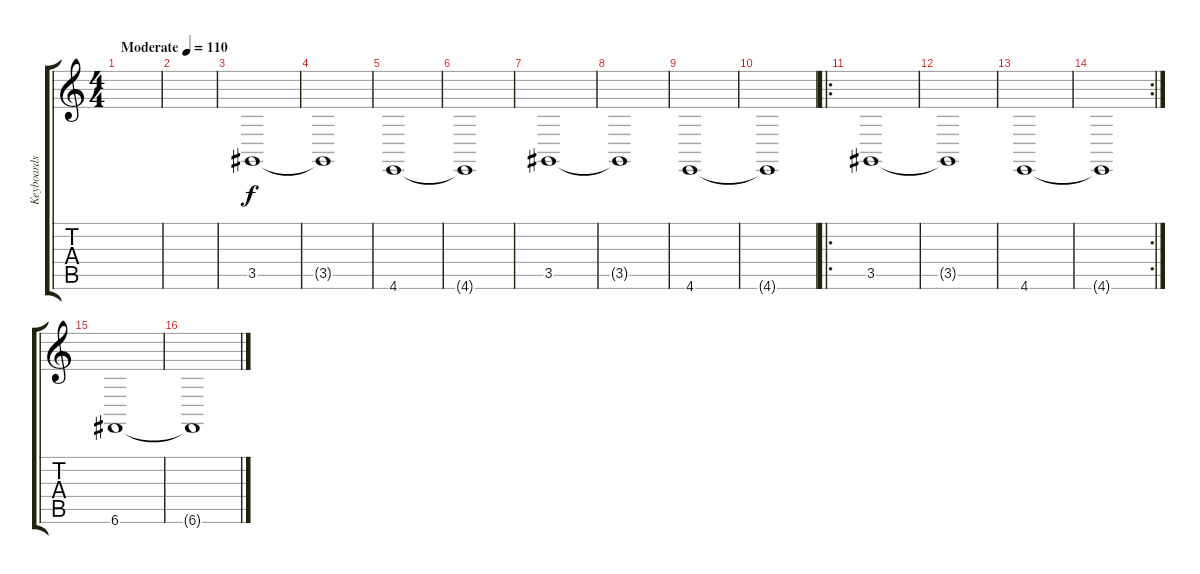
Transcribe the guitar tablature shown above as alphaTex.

\track ("Keyboards" "Keyboards") {instrument tremolostrings}
\staff {score tabs}
\tuning (C4 G3 Eb3 Bb2 F2 C2) {hide}
\ts (4 4)
\tempo (110 "Moderate")
\clef g2
\ks c
|
|
3.5.1 |
3.5{t}.1 |
4.6.1 |
4.6{t}.1 |
3.5.1 |
3.5{t}.1 |
4.6.1 |
4.6{t}.1 |
\ro
3.5.1 |
3.5{t}.1 |
4.6.1 |
\rc 2
4.6{t}.1 |
6.6.1 |
6.6{t}.1
